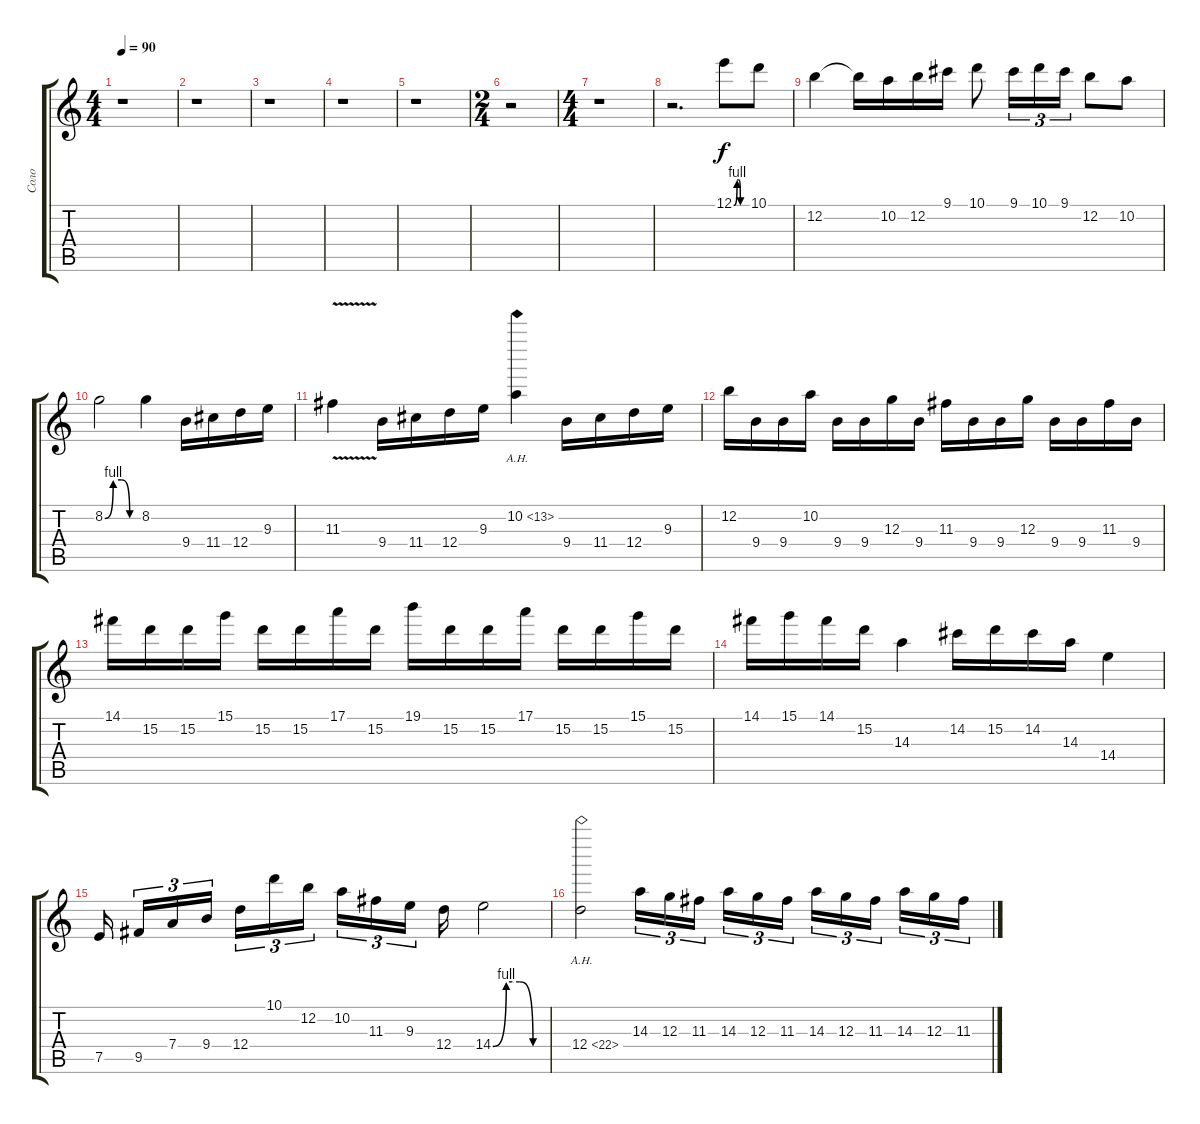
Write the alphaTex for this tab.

\track ("Соло" "Соло") {instrument overdrivenguitar}
\staff {score tabs}
\tuning (E4 B3 G3 D3 A2 E2) {hide}
\ts (4 4)
\tempo 90
\clef g2
\ks c
r.1{dy f} |
r.1 |
r.1 |
r.1 |
r.1 |
\ts (2 4)
r.2 |
\ts (4 4)
r.1 |
r.2{d} 12.1{be (custom 0 0 15 4 23 4 30 0 45 0 60 0)}.8 10.1.8 |
12.2.4 12.2{t}.16 10.2.16 12.2.16 9.1.16 10.1.8 9.1.16{tu (3 2)} 10.1.16{tu (3 2)} 9.1.16{tu (3 2)} 12.2.8 10.2.8 |
8.2{be (custom 0 0 15 4 30 4 45 0 60 0)}.2 8.2.4 9.4.16 11.4.16 12.4.16 9.3.16 |
11.3{v}.4 9.4.16 11.4.16 12.4.16 9.3.16 10.2{ah 3}.4 9.4.16 11.4.16 12.4.16 9.3.16 |
12.2.16 9.4.16 9.4.16 10.2.16 9.4.16 9.4.16 12.3.16 9.4.16 11.3.16 9.4.16 9.4.16 12.3.16 9.4.16 9.4.16 11.3.16 9.4.16 |
14.1.16 15.2.16 15.2.16 15.1.16 15.2.16 15.2.16 17.1.16 15.2.16 19.1.16 15.2.16 15.2.16 17.1.16 15.2.16 15.2.16 15.1.16 15.2.16 |
14.1.16 15.1.16 14.1.16 15.2.16 14.3.4 14.2.16 15.2.16 14.2.16 14.3.16 14.4.4 |
7.5.16 9.5.16{tu (3 2)} 7.4.16{tu (3 2)} 9.4.16{tu (3 2)} 12.4.16{tu (3 2)} 10.1.16{tu (3 2)} 12.2.16{tu (3 2)} 10.2.16{tu (3 2)} 11.3.16{tu (3 2)} 9.3.16{tu (3 2)} 12.4.16 14.4{be (custom 0 0 15 4 30 4 45 0 60 0)}.2 |
12.4{ah 10}.2 14.3.16{tu (3 2)} 12.3.16{tu (3 2)} 11.3.16{tu (3 2)} 14.3.16{tu (3 2)} 12.3.16{tu (3 2)} 11.3.16{tu (3 2)} 14.3.16{tu (3 2)} 12.3.16{tu (3 2)} 11.3.16{tu (3 2)} 14.3.16{tu (3 2)} 12.3.16{tu (3 2)} 11.3.16{tu (3 2)}
